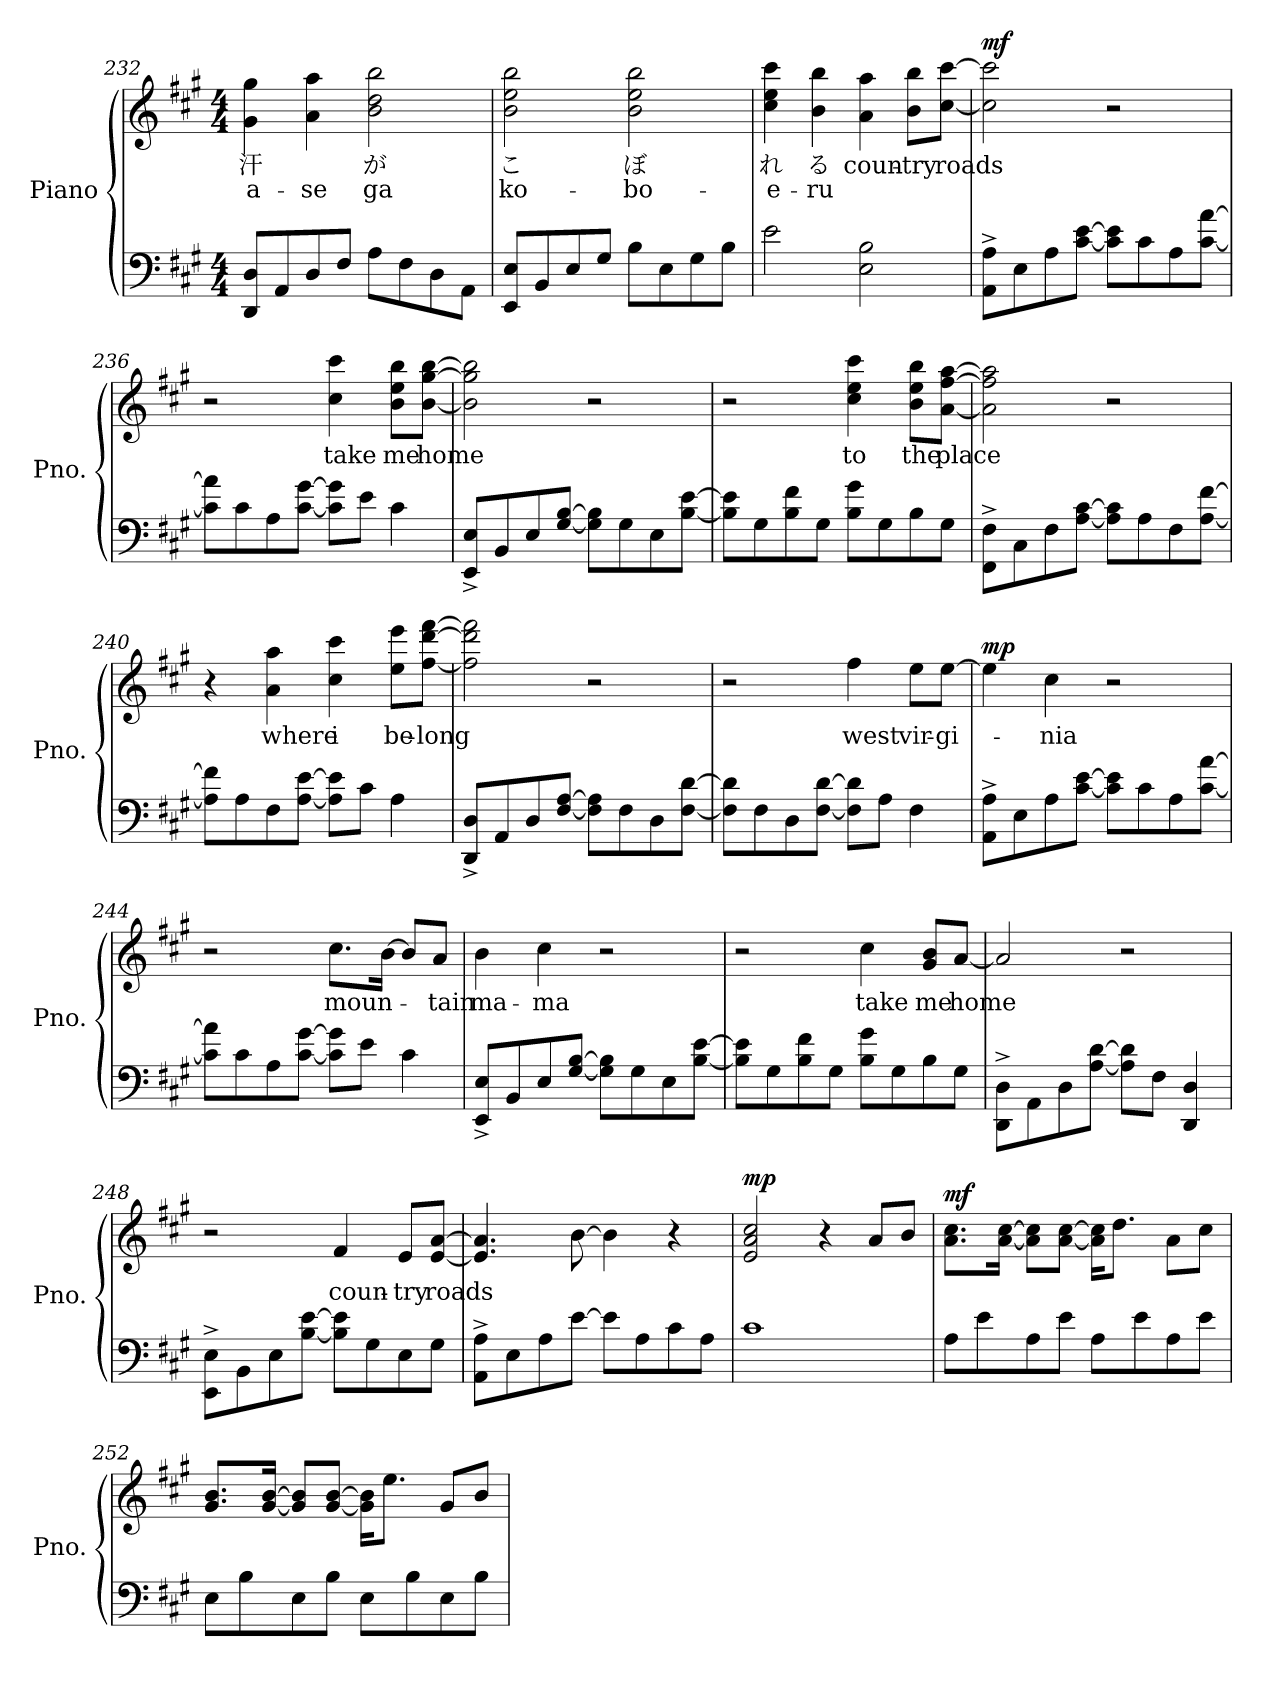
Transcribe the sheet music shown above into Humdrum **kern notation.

**kern	**kern	**text	**text	**dynam
*part1	*part1	*part1	*part1	*part1
*staff2	*staff1	*staff1	*staff1	*staff1/2
*I"Piano	*	*	*	*
*I'Pno.	*	*	*	*
!!LO:LB:g=z
*clefF4	*clefG2	*	*	*
*k[f#c#g#]	*k[f#c#g#]	*	*	*
*M4/4	*M4/4	*	*	*
=232	=232	=232	=232	=232
!	!	!LO:LY:b	!LO:LY:b	!
8DD/ 8D/L	4g#\ 4gg#\	汗	a-	.
8AA/	.	.	.	.
!	!	!	!LO:LY:b	!
8D/	4a\ 4aa\	.	-se	.
8F#/J	.	.	.	.
!	!	!LO:LY:b	!LO:LY:b	!
8A\L	2b\ 2dd\ 2bb\	が	ga	.
8F#\	.	.	.	.
8D\	.	.	.	.
8AA\J	.	.	.	.
=233	=233	=233	=233	=233
!	!	!LO:LY:b	!LO:LY:b	!
8EE/ 8E/L	2b\ 2ee\ 2bb\	こ	ko-	.
8BB/	.	.	.	.
8E/	.	.	.	.
8G#/J	.	.	.	.
!	!	!LO:LY:b	!LO:LY:b	!
8B\L	2b\ 2ee\ 2bb\	ぼ	-bo-	.
8E\	.	.	.	.
8G#\	.	.	.	.
8B\J	.	.	.	.
=234	=234	=234	=234	=234
!	!	!LO:LY:b	!LO:LY:b	!
2e\	4cc#\ 4ee\ 4ccc#\	れ	-e-	.
!	!	!LO:LY:b	!LO:LY:b	!
.	4b\ 4bb\	る	-ru	.
!	!	!LO:LY:b	!	!
2E\ 2B\	4a\ 4aa\	coun-	.	.
!	!	!LO:LY:b	!	!
.	8b\ 8bb\L	-try	.	.
!	!	!LO:LY:b	!	!
.	[8cc#\ [8ccc#\J	roads	.	.
=235	=235	=235	=235	=235
!	!	!	!	!LO:DY:b=2
8AA\^ 8A\^L	2cc#\] 2ccc#\]	.	.	mf
8E\	.	.	.	.
8A\	.	.	.	.
[8c#\ [8e\J	.	.	.	.
8c#\] 8e\]L	2r	.	.	.
8c#\	.	.	.	.
8A\	.	.	.	.
[8c#\ [8a\J	.	.	.	.
!!LO:LB:g=z
=236	=236	=236	=236	=236
8c#\] 8a\]L	2r	.	.	.
8c#\	.	.	.	.
8A\	.	.	.	.
[8c#\ [8g#\J	.	.	.	.
!	!	!LO:LY:b	!	!
8c#\] 8g#\]L	4cc#\ 4ccc#\	take	.	.
8e\J	.	.	.	.
!	!	!LO:LY:b	!	!
4c#\	8b\ 8ee\ 8bb\L	me	.	.
!	!	!LO:LY:b	!	!
.	[8b\ [8gg#\ [8bb\J	home	.	.
=237	=237	=237	=237	=237
8EE/^ 8E/^L	2b\] 2gg#\] 2bb\]	.	.	.
8BB/	.	.	.	.
8E/	.	.	.	.
[8G#/ [8B/J	.	.	.	.
8G#\] 8B\]L	2r	.	.	.
8G#\	.	.	.	.
8E\	.	.	.	.
[8B\ [8e\J	.	.	.	.
=238	=238	=238	=238	=238
8B\] 8e\]L	2r	.	.	.
8G#\	.	.	.	.
8B\ 8f#\	.	.	.	.
8G#\J	.	.	.	.
!	!	!LO:LY:b	!	!
8B\ 8g#\L	4cc#\ 4ee\ 4ccc#\	to	.	.
8G#\	.	.	.	.
!	!	!LO:LY:b	!	!
8B\	8b\ 8ee\ 8bb\L	the	.	.
!	!	!LO:LY:b	!	!
8G#\J	[8a\ [8ff#\ [8aa\J	place	.	.
=239	=239	=239	=239	=239
8FF#\^ 8F#\^L	2a\] 2ff#\] 2aa\]	.	.	.
8C#\	.	.	.	.
8F#\	.	.	.	.
[8A\ [8c#\J	.	.	.	.
8A\] 8c#\]L	2r	.	.	.
8A\	.	.	.	.
8F#\	.	.	.	.
[8A\ [8f#\J	.	.	.	.
!!LO:LB:g=z
=240	=240	=240	=240	=240
8A\] 8f#\]L	4r	.	.	.
8A\	.	.	.	.
!	!	!LO:LY:b	!	!
8F#\	4a\ 4aa\	where	.	.
[8A\ [8e\J	.	.	.	.
!	!	!LO:LY:b	!	!
8A\] 8e\]L	4cc#\ 4ccc#\	i	.	.
8c#\J	.	.	.	.
!	!	!LO:LY:b	!	!
4A\	8ee\ 8eee\L	be-	.	.
!	!	!LO:LY:b	!	!
.	[8ff#\ [8ddd\ [8fff#\J	-long	.	.
=241	=241	=241	=241	=241
8DD/^ 8D/^L	2ff#\] 2ddd\] 2fff#\]	.	.	.
8AA/	.	.	.	.
8D/	.	.	.	.
[8F#/ [8A/J	.	.	.	.
8F#\] 8A\]L	2r	.	.	.
8F#\	.	.	.	.
8D\	.	.	.	.
[8F#\ [8d\J	.	.	.	.
=242	=242	=242	=242	=242
8F#\] 8d\]L	2r	.	.	.
8F#\	.	.	.	.
8D\	.	.	.	.
[8F#\ [8d\J	.	.	.	.
!	!	!LO:LY:b	!	!
8F#\] 8d\]L	4ff#\	west	.	.
8A\J	.	.	.	.
!	!	!LO:LY:b	!	!
4F#\	8ee\L	vir-	.	.
!	!	!LO:LY:b	!	!
.	[8ee\J	-gi-	.	.
=243	=243	=243	=243	=243
!	!	!	!	!LO:DY:b=2
8AA\^ 8A\^L	4ee\]	.	.	mp
8E\	.	.	.	.
!	!	!LO:LY:b	!	!
8A\	4cc#\	-nia	.	.
[8c#\ [8e\J	.	.	.	.
8c#\] 8e\]L	2r	.	.	.
8c#\	.	.	.	.
8A\	.	.	.	.
[8c#\ [8a\J	.	.	.	.
!!LO:PB:g=z
=244	=244	=244	=244	=244
8c#\] 8a\]L	2r	.	.	.
8c#\	.	.	.	.
8A\	.	.	.	.
[8c#\ [8g#\J	.	.	.	.
!	!	!LO:LY:b	!	!
8c#\] 8g#\]L	8.cc#\L	moun-	.	.
8e\J	.	.	.	.
.	[16b\Jk	.	.	.
4c#\	8b/L]	.	.	.
!	!	!LO:LY:b	!	!
.	8a/J	-tain	.	.
=245	=245	=245	=245	=245
!	!	!LO:LY:b	!	!
8EE/^ 8E/^L	4b\	ma-	.	.
8BB/	.	.	.	.
!	!	!LO:LY:b	!	!
8E/	4cc#\	-ma	.	.
[8G#/ [8B/J	.	.	.	.
8G#\] 8B\]L	2r	.	.	.
8G#\	.	.	.	.
8E\	.	.	.	.
[8B\ [8e\J	.	.	.	.
=246	=246	=246	=246	=246
8B\] 8e\]L	2r	.	.	.
8G#\	.	.	.	.
8B\ 8f#\	.	.	.	.
8G#\J	.	.	.	.
!	!	!LO:LY:b	!	!
8B\ 8g#\L	4cc#\	take	.	.
8G#\	.	.	.	.
!	!	!LO:LY:b	!	!
8B\	8g#/ 8b/L	me	.	.
!	!	!LO:LY:b	!	!
8G#\J	[8a/J	home	.	.
=247	=247	=247	=247	=247
8DD\^ 8D\^L	2a/]	.	.	.
8AA\	.	.	.	.
8D\	.	.	.	.
[8A\ [8d\J	.	.	.	.
8A\] 8d\]L	2r	.	.	.
8F#\J	.	.	.	.
4DD/ 4D/	.	.	.	.
!!LO:LB:g=z
=248	=248	=248	=248	=248
8EE\^ 8E\^L	2r	.	.	.
8BB\	.	.	.	.
8E\	.	.	.	.
[8B\ [8e\J	.	.	.	.
!	!	!LO:LY:b	!	!
8B\] 8e\]L	4f#/	coun-	.	.
8G#\	.	.	.	.
!	!	!LO:LY:b	!	!
8E\	8e/L	-try	.	.
!	!	!LO:LY:b	!	!
8G#\J	[8e/ [8a/J	roads	.	.
=249	=249	=249	=249	=249
8AA\^ 8A\^L	4.e/] 4.a/]	.	.	.
8E\	.	.	.	.
8A\	.	.	.	.
[8e\J	[8b\	.	.	.
8e\L]	4b\]	.	.	.
8A\	.	.	.	.
8c#\	4r	.	.	.
8A\J	.	.	.	.
=250	=250	=250	=250	=250
!	!	!	!	!LO:DY:b=2
1c#	2e/ 2a/ 2cc#/	.	.	mp
.	4r	.	.	.
.	8a/L	.	.	.
.	8b/J	.	.	.
=251	=251	=251	=251	=251
!	!	!	!	!LO:DY:b=2
8A\L	8.a\ 8.cc#\L	.	.	mf
8e\	.	.	.	.
.	[16a\ [16cc#\Jk	.	.	.
8A\	8a\] 8cc#\]L	.	.	.
8e\J	[8a\ [8cc#\J	.	.	.
8A\L	16a\] 16cc#\]KL	.	.	.
.	8.dd\J	.	.	.
8e\	.	.	.	.
8A\	8a\L	.	.	.
8e\J	8cc#\J	.	.	.
!!LO:LB:g=z
=252	=252	=252	=252	=252
8E\L	8.g#/ 8.b/L	.	.	.
8B\	.	.	.	.
.	[16g#/ [16b/Jk	.	.	.
8E\	8g#/] 8b/]L	.	.	.
8B\J	[8g#/ [8b/J	.	.	.
8E\L	16g#\] 16b\]KL	.	.	.
.	8.ee\J	.	.	.
8B\	.	.	.	.
8E\	8g#/L	.	.	.
8B\J	8b/J	.	.	.
=	=	=	=	=
*-	*-	*-	*-	*-
